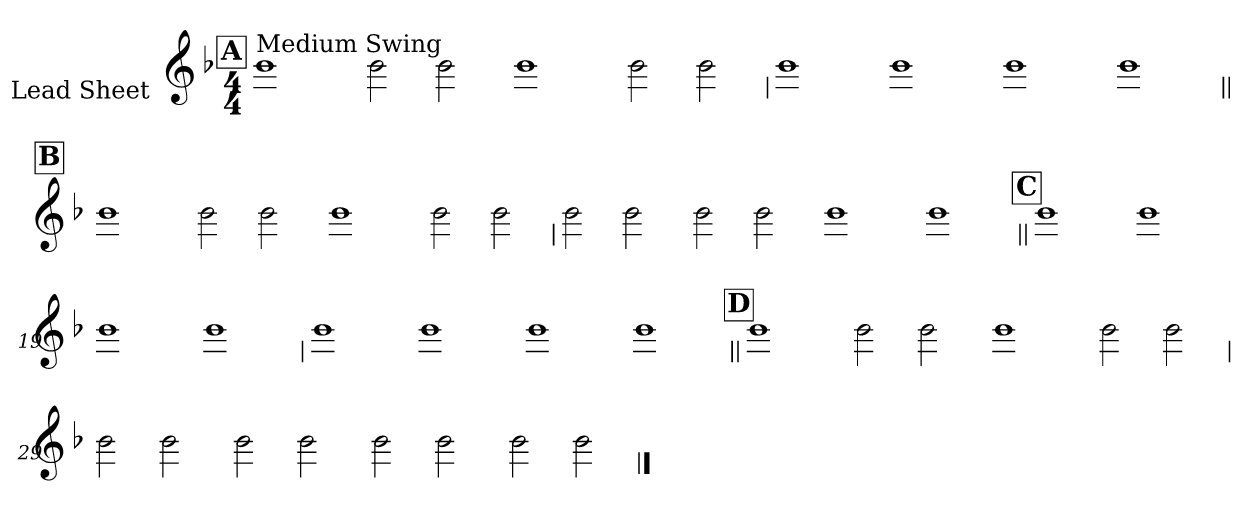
**kern
*part1
*staff1
*I"Lead Sheet
*stria0
*clefG2
*k[b-]
*F:
*M4/4
!!LO:REH:place=s1:a:t=A
=1||
!LO:TX:a:t=Medium Swing
1b-
=2-
2b-
2b-
=3-
1b-
=4-
2b-
2b-
!!LO:LB:g=z
=5
1b-
=6-
1b-
=7-
1b-
=8-
1b-
!!LO:LB:g=z
!!LO:REH:place=s1:a:t=B
=9||
1b-
=10-
2b-
2b-
=11-
1b-
=12-
2b-
2b-
!!LO:LB:g=z
=13
2b-
2b-
=14-
2b-
2b-
=15-
1b-
=16-
1b-
!!LO:LB:g=z
!!LO:REH:place=s1:a:t=C
=17||
1b-
=18-
1b-
=19-
1b-
=20-
1b-
!!LO:LB:g=z
=21
1b-
=22-
1b-
=23-
1b-
=24-
1b-
!!LO:LB:g=z
!!LO:REH:place=s1:a:t=D
=25||
1b-
=26-
2b-
2b-
=27-
1b-
=28-
2b-
2b-
!!LO:LB:g=z
=29
2b-
2b-
=30-
2b-
2b-
=31-
2b-
2b-
=32-
2b-
2b-
==
*-
